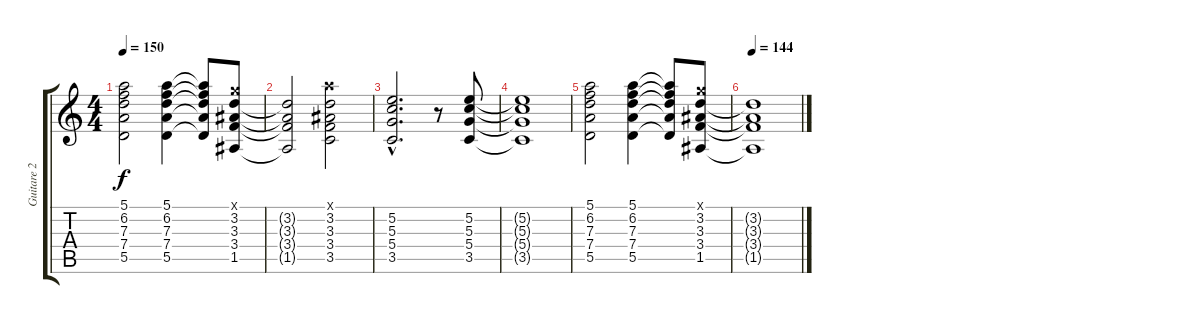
\track ("Guitare 2" "Guitare 2") {instrument electricguitarjazz}
\staff {score tabs}
\tuning (E4 B3 G3 D3 A2 E2) {hide}
\ts (4 4)
\tempo 150
\clef g2
\ks c
(5.1 6.2 7.3 7.4 5.5).2{dy f} (5.1 6.2 7.3 7.4 5.5).4 (5.1{t} 6.2{t} 7.3{t} 7.4{t} 5.5{t}).8 (3.1{x} 3.2 3.3 3.4 1.5).8 |
(3.2{t} 3.3{t} 3.4{t} 1.5{t}).2 (5.1{x} 3.2 3.3 3.4 3.5).2 |
(5.2{hac} 5.3{hac} 5.4{hac} 3.5{hac}).2{d} r.8 (5.2 5.3 5.4 3.5).8 |
(5.2{t} 5.3{t} 5.4{t} 3.5{t}).1 |
(5.1 6.2 7.3 7.4 5.5).2 (5.1 6.2 7.3 7.4 5.5).4 (5.1{t} 6.2{t} 7.3{t} 7.4{t} 5.5{t}).8 (3.1{x} 3.2 3.3 3.4 1.5).8 |
\tempo 144
(3.2{t} 3.3{t} 3.4{t} 1.5{t}).1
